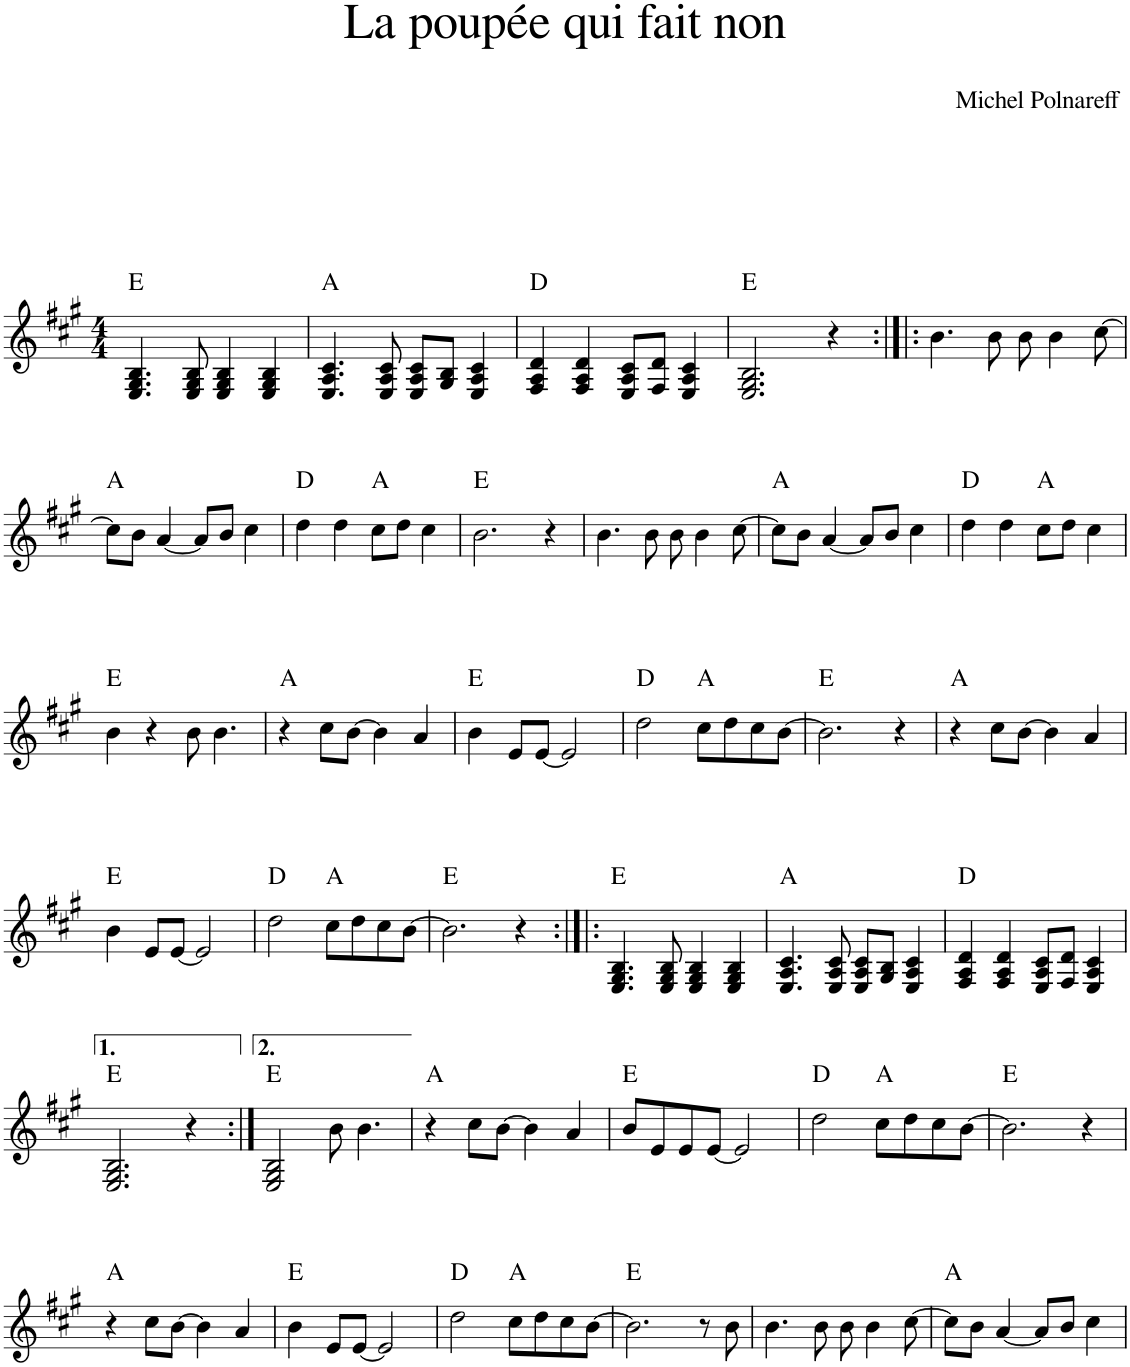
**kern	**harte
*part1	*part1
*staff1	*
*I"Piano	*
*I'Pno.	*
*clefG2	*
*k[f#c#g#]	*
*M4/4	*
=1	=1
4.E/ 4.G#/ 4.B/	E:maj
8E/ 8G#/ 8B/	.
4E/ 4G#/ 4B/	.
4E/ 4G#/ 4B/	.
=2	=2
4.E/ 4.A/ 4.c#/	A:maj
8E/ 8A/ 8c#/	.
8E/ 8A/ 8c#/L	.
8G#/ 8B/J	.
4E/ 4A/ 4c#/	.
=3	=3
4F#/ 4A/ 4d/	D:maj
4F#/ 4A/ 4d/	.
8E/ 8A/ 8c#/L	.
8F#/ 8d/J	.
4E/ 4A/ 4c#/	.
=4	=4
2.E/ 2.G#/ 2.B/	E:maj
4r	.
=5:|!|:	=5:|!|:
4.b\	.
8b\	.
8b\	.
4b\	.
[8cc#\	.
!!LO:LB:g=z
=6	=6
8cc#\L]	A:maj
8b\J	.
[4a/	.
8a/L]	.
8b/J	.
4cc#\	.
=7	=7
4dd\	D:maj
4dd\	.
8cc#\L	A:maj
8dd\J	.
4cc#\	.
=8	=8
2.b\	E:maj
4r	.
=9	=9
4.b\	.
8b\	.
8b\	.
4b\	.
[8cc#\	.
=10	=10
8cc#\L]	A:maj
8b\J	.
[4a/	.
8a/L]	.
8b/J	.
4cc#\	.
=11	=11
4dd\	D:maj
4dd\	.
8cc#\L	A:maj
8dd\J	.
4cc#\	.
!!LO:LB:g=z
=12	=12
4b\	E:maj
4r	.
8b\	.
4.b\	.
=13	=13
4r	A:maj
8cc#\L	.
[8b\J	.
4b\]	.
4a/	.
=14	=14
4b\	E:maj
8e/L	.
[8e/J	.
2e/]	.
=15	=15
2dd\	D:maj
8cc#\L	A:maj
8dd\	.
8cc#\	.
[8b\J	.
=16	=16
2.b\]	E:maj
4r	.
=17	=17
4r	A:maj
8cc#\L	.
[8b\J	.
4b\]	.
4a/	.
!!LO:LB:g=z
=18	=18
4b\	E:maj
8e/L	.
[8e/J	.
2e/]	.
=19	=19
2dd\	D:maj
8cc#\L	A:maj
8dd\	.
8cc#\	.
[8b\J	.
=20	=20
2.b\]	E:maj
4r	.
=21:|!|:	=21:|!|:
4.E/ 4.G#/ 4.B/	E:maj
8E/ 8G#/ 8B/	.
4E/ 4G#/ 4B/	.
4E/ 4G#/ 4B/	.
=22	=22
4.E/ 4.A/ 4.c#/	A:maj
8E/ 8A/ 8c#/	.
8E/ 8A/ 8c#/L	.
8G#/ 8B/J	.
4E/ 4A/ 4c#/	.
=23	=23
4F#/ 4A/ 4d/	D:maj
4F#/ 4A/ 4d/	.
8E/ 8A/ 8c#/L	.
8F#/ 8d/J	.
4E/ 4A/ 4c#/	.
!!LO:LB:g=z
=24	=24
2.E/ 2.G#/ 2.B/	E:maj
4r	.
=25:|!	=25:|!
2E/ 2G#/ 2B/	E:maj
8b\	.
4.b\	.
=26	=26
4r	A:maj
8cc#\L	.
[8b\J	.
4b\]	.
4a/	.
=27	=27
8b/L	E:maj
8e/	.
8e/	.
[8e/J	.
2e/]	.
=28	=28
2dd\	D:maj
8cc#\L	A:maj
8dd\	.
8cc#\	.
[8b\J	.
=29	=29
2.b\]	E:maj
4r	.
!!LO:LB:g=z
=30	=30
4r	A:maj
8cc#\L	.
[8b\J	.
4b\]	.
4a/	.
=31	=31
4b\	E:maj
8e/L	.
[8e/J	.
2e/]	.
=32	=32
2dd\	D:maj
8cc#\L	A:maj
8dd\	.
8cc#\	.
[8b\J	.
=33	=33
2.b\]	E:maj
8r	.
8b\	.
=34	=34
4.b\	.
8b\	.
8b\	.
4b\	.
[8cc#\	.
=35	=35
8cc#\L]	A:maj
8b\J	.
[4a/	.
8a/L]	.
8b/J	.
4cc#\	.
=	=
*-	*-
